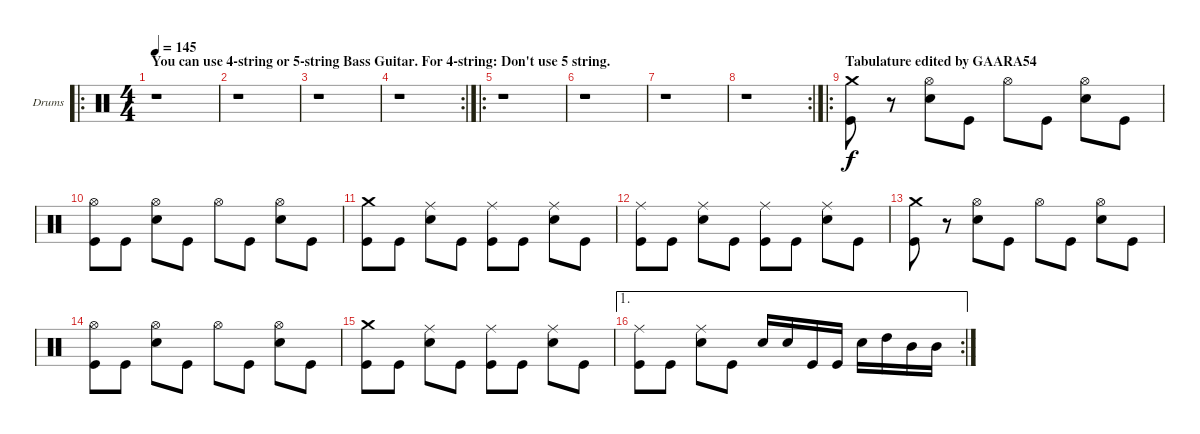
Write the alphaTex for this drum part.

\bracketExtendMode groupsimilarinstruments
\firstSystemTrackNameOrientation horizontal
\otherSystemsTrackNameOrientation horizontal
\track ("Drumkit" "Drums") {instrument percussion}
\staff {score}
\articulation defaults
\ro
\ts (4 4)
\section ("" "You can use 4-string or 5-string Bass Guitar. For 4-string: Don't use 5 string.")
\tempo 145
\clef neutral
\ks c
r.1{dy f} |
r.1 |
r.1 |
\rc 2
r.1 |
\ro
r.1 |
r.1 |
r.1 |
\rc 2
r.1 |
\ro
\section ("" "Tabulature edited by GAARA54")
("Crash medium (hit)" "Kick (hit)").8 r.8 ("Hi-Hat (open)" "Snare (hit) 2").8 "Kick (hit)".8 "Hi-Hat (open)".8 "Kick (hit)".8 ("Hi-Hat (open)" "Snare (hit) 2").8 "Kick (hit)".8 |
("Hi-Hat (open)" "Kick (hit)").8 "Kick (hit)".8 ("Hi-Hat (open)" "Snare (hit) 2").8 "Kick (hit)".8 "Hi-Hat (open)".8 "Kick (hit)".8 ("Hi-Hat (open)" "Snare (hit) 2").8 "Kick (hit)".8 |
("Crash medium (hit)" "Kick (hit)").8 "Kick (hit)".8 ("Ride (middle)" "Snare (hit) 2").8 "Kick (hit)".8 ("Ride (middle)" "Kick (hit)").8 "Kick (hit)".8 ("Ride (middle)" "Snare (hit) 2").8 "Kick (hit)".8 |
("Ride (middle)" "Kick (hit)").8 "Kick (hit)".8 ("Ride (middle)" "Snare (hit) 2").8 "Kick (hit)".8 ("Ride (middle)" "Kick (hit)").8 "Kick (hit)".8 ("Ride (middle)" "Snare (hit) 2").8 "Kick (hit)".8 |
("Crash medium (hit)" "Kick (hit)").8 r.8 ("Hi-Hat (open)" "Snare (hit) 2").8 "Kick (hit)".8 "Hi-Hat (open)".8 "Kick (hit)".8 ("Hi-Hat (open)" "Snare (hit) 2").8 "Kick (hit)".8 |
("Hi-Hat (open)" "Kick (hit)").8 "Kick (hit)".8 ("Hi-Hat (open)" "Snare (hit) 2").8 "Kick (hit)".8 "Hi-Hat (open)".8 "Kick (hit)".8 ("Hi-Hat (open)" "Snare (hit) 2").8 "Kick (hit)".8 |
("Crash medium (hit)" "Kick (hit)").8 "Kick (hit)".8 ("Ride (middle)" "Snare (hit) 2").8 "Kick (hit)".8 ("Ride (middle)" "Kick (hit)").8 "Kick (hit)".8 ("Ride (middle)" "Snare (hit) 2").8 "Kick (hit)".8 |
\ae 1
\rc 2
("Ride (middle)" "Kick (hit)").8 "Kick (hit)".8 ("Ride (middle)" "Snare (hit) 2").8 "Kick (hit)".8 "Snare (hit) 2".16 "Snare (hit) 2".16 "Kick (hit)".16 "Kick (hit)".16 "Snare (hit) 2".16 "High Tom (hit)".16 "Mid Tom (hit)".16 "Mid Tom (hit)".16
